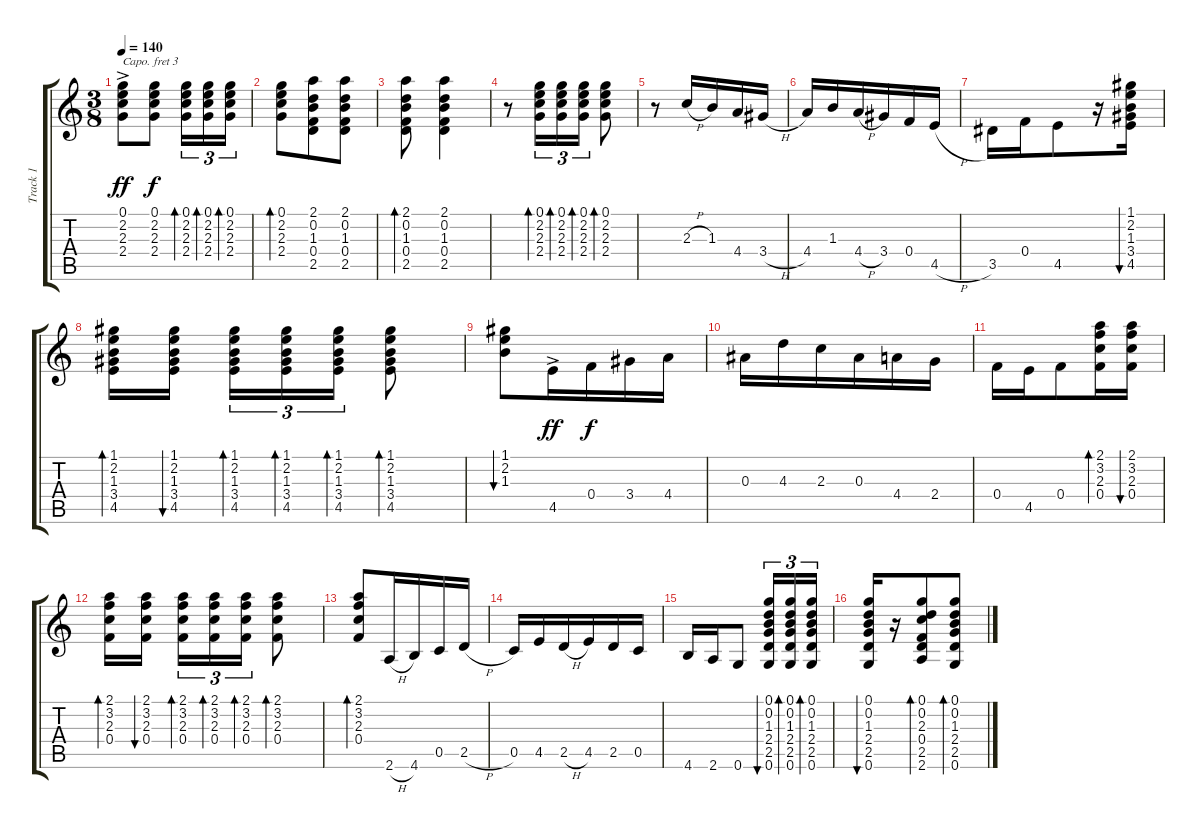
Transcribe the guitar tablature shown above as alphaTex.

\track ("Track 1" "Track 1") {instrument acousticguitarnylon}
\staff {score tabs}
\capo 3
\tuning (E4 B3 G3 D3 A2 E2) {hide}
\ts (3 8)
\tempo 140
\clef g2
\ks c
(0.1{ac} 2.2{ac} 2.3{ac} 2.4{ac}).8{dy ff} (0.1 2.2 2.3 2.4).8{dy f} (0.1 2.2 2.3 2.4).16{tu (3 2) bd 30} (0.1 2.2 2.3 2.4).16{tu (3 2) bd 30} (0.1 2.2 2.3 2.4).16{tu (3 2) bd 30} |
(0.1 2.2 2.3 2.4).8{bd 30} (2.1 0.2 1.3 0.4 2.5).8 (2.1 0.2 1.3 0.4 2.5).8 |
(2.1 0.2 1.3 0.4 2.5).8{bd 30} (2.1 0.2 1.3 0.4 2.5).4 |
r.8 (0.1 2.2 2.3 2.4).16{tu (3 2) bd 30} (0.1 2.2 2.3 2.4).16{tu (3 2) bd 30} (0.1 2.2 2.3 2.4).16{tu (3 2) bd 30} (0.1 2.2 2.3 2.4).8{bd 30} |
r.8 2.3{h}.16 1.3.16 4.4.16 3.4{h}.16 |
4.4.16 1.3.16 4.4{h}.16 3.4.16 0.4.16 4.5{h}.16 |
3.5.16 0.4.16 4.5.8 r.16 (1.1 2.2 1.3 3.4 4.5).16{bu 30} |
(1.1 2.2 1.3 3.4 4.5).16{bd 30} (1.1 2.2 1.3 3.4 4.5).16{bu 30} (1.1 2.2 1.3 3.4 4.5).16{tu (3 2) bd 30} (1.1 2.2 1.3 3.4 4.5).16{tu (3 2) bd 30} (1.1 2.2 1.3 3.4 4.5).16{tu (3 2) bd 30} (1.1 2.2 1.3 3.4 4.5).8{bd 30} |
(1.1 2.2 1.3).8{bu 60} 4.5{ac}.16{dy ff} 0.4.16{dy f} 3.4.16 4.4.16 |
0.3.16 4.3.16 2.3.16 0.3.16 4.4.16 2.4.16 |
0.4.16 4.5.16 0.4.8 (2.1 3.2 2.3 0.4).16{bd 30} (2.1 3.2 2.3 0.4).16{bu 30} |
(2.1 3.2 2.3 0.4).16{bd 30} (2.1 3.2 2.3 0.4).16{bu 30} (2.1 3.2 2.3 0.4).16{tu (3 2) bd 30} (2.1 3.2 2.3 0.4).16{tu (3 2) bd 30} (2.1 3.2 2.3 0.4).16{tu (3 2) bd 30} (2.1 3.2 2.3 0.4).8{bd 30} |
(2.1 3.2 2.3 0.4).8{bd 30} 2.6{h}.16 4.6.16 0.5.16 2.5{h}.16 |
0.5.16 4.5.16 2.5{h}.16 4.5.16 2.5.16 0.5.16 |
4.6.16 2.6.16 0.6.8 (0.1 0.2 1.3 2.4 2.5 0.6).16{tu (3 2) bu 30} (0.1 0.2 1.3 2.4 2.5 0.6).16{tu (3 2) bd 30} (0.1 0.2 1.3 2.4 2.5 0.6).16{tu (3 2) bd 30} |
(0.1 0.2 1.3 2.4 2.5 0.6).16{bu 30} r.16 (0.1 0.2 2.3 0.4 2.5 2.6).8{bd 30} (0.1 0.2 1.3 2.4 2.5 0.6).8{bd 30}
